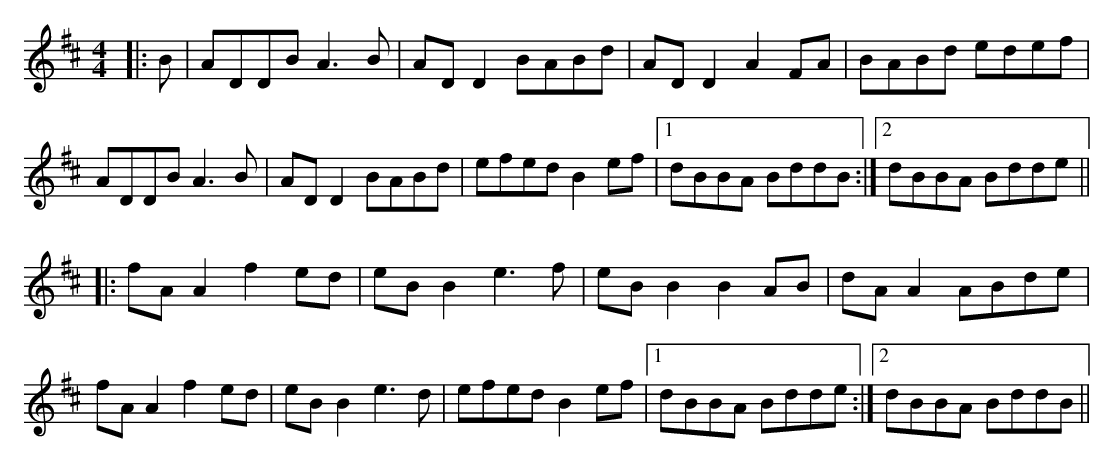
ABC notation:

X:1
M:4/4
K:D
|:B|ADDB A3B|AD D2 BABd|AD D2 A2 FA|BABd edef|
ADDB A3B|AD D2 BABd|efed B2 ef|1 dBBA BddB:|2 dBBA Bdde||
|:fA A2 f2 ed|eB B2 e3f|eB B2 B2 AB|dA A2 ABde|
fA A2 f2 ed|eB B2 e3d|efed B2 ef|1 dBBA Bdde:|2 dBBA BddB||
